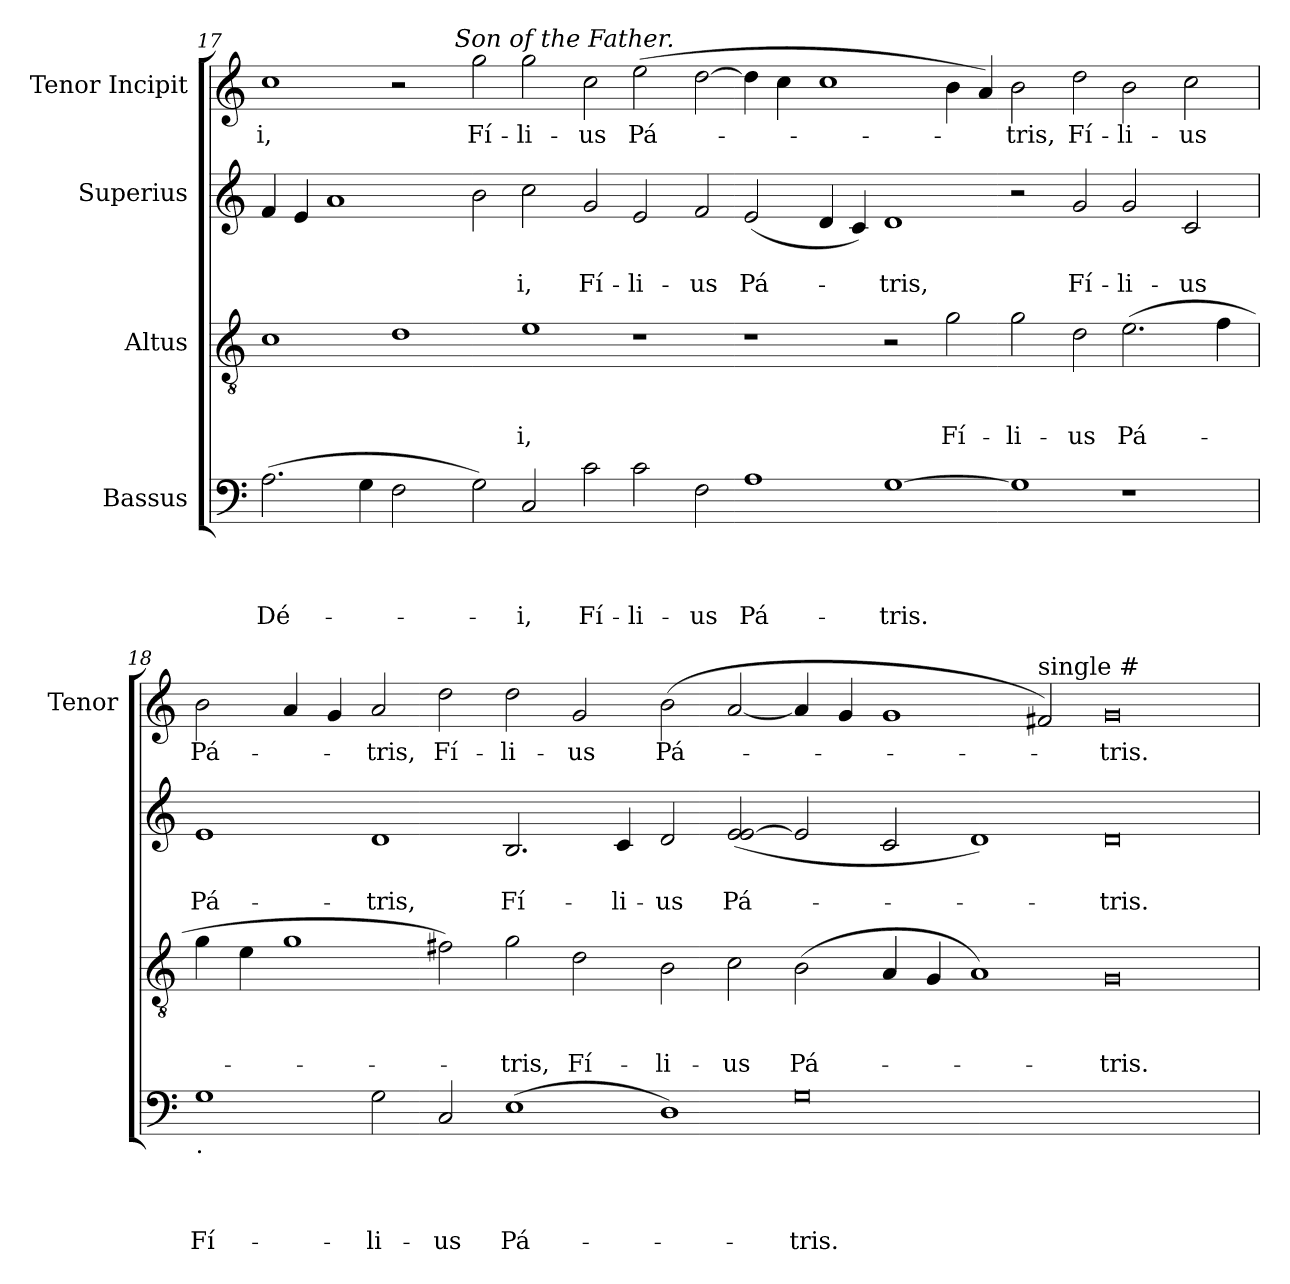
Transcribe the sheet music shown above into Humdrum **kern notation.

**kern	**text	**text	**text	**text	**kern	**text	**text	**text	**kern	**text	**text	**kern	**text
*part4	*part4	*part4	*part4	*part4	*part3	*part3	*part3	*part3	*part2	*part2	*part2	*part1	*part1
*staff4	*staff4	*staff4	*staff4	*staff4	*staff3	*staff3	*staff3	*staff3	*staff2	*staff2	*staff2	*staff1	*staff1
*I"Bassus	*	*	*	*	*I"Altus	*	*	*	*I"Superius	*	*	*I"Tenor Incipit	*
*	*	*	*	*	*	*	*	*	*	*	*	*I'Tenor	*
!!LO:LB:g=z
*clefF4	*	*	*	*	*clefGv2	*	*	*	*clefG2	*	*	*clefG2	*
*k[]	*	*	*	*	*k[]	*	*	*	*k[]	*	*	*k[]	*
*C:	*	*	*	*	*C:	*	*	*	*C:	*	*	*C:	*
=17	=17	=17	=17	=17	=17	=17	=17	=17	=17	=17	=17	=17	=17
!	!	!	!	!LO:LY:b	!	!	!	!	!	!	!	!	!LO:LY:b
*	*	*	*	*	*	*	*	*	*	*	*	*^	*
(>2.A\	.	.	.	Dé-	1c	.	.	.	4f/	.	.	1cc	1ryy	-i,
.	.	.	.	.	.	.	.	.	4e/	.	.	.	.	.
.	.	.	.	.	.	.	.	.	1a	.	.	.	.	.
4G\	.	.	.	.	.	.	.	.	.	.	.	.	.	.
2F\	.	.	.	.	1d	.	.	.	.	.	.	2r	4ryy	.
.	.	.	.	.	.	.	.	.	.	.	.	.	8ryy	.
.	.	.	.	.	.	.	.	.	.	.	.	.	32ryy	.
!	!	!	!	!	!	!	!	!	!	!	!	!	!LO:TX:a:i:t=Son of the Father.	!
.	.	.	.	.	.	.	.	.	.	.	.	.	1ryy	.
!	!	!	!	!	!	!	!	!	!	!	!	!	!	!LO:LY:b
2G\)	.	.	.	.	.	.	.	.	2b\	.	.	2gg\	.	Fí-
!	!	!	!	!LO:LY:b	!	!	!	!LO:LY:b	!	!	!LO:LY:b	!	!	!LO:LY:b
2C/	.	.	.	-i,	1e	.	.	-i,	2cc\	.	-i,	2gg\	.	-li-
.	.	.	.	.	.	.	.	.	.	.	.	.	1ryy	.
!	!	!	!	!LO:LY:b	!	!	!	!	!	!	!LO:LY:b	!	!	!LO:LY:b
2c\	.	.	.	Fí-	.	.	.	.	2g/	.	Fí-	2cc\	.	-us
!	!	!	!	!LO:LY:b	!	!	!	!	!	!	!LO:LY:b	!	!	!LO:LY:b
2c\	.	.	.	-li-	1r	.	.	.	2e/	.	-li-	(>2ee\	.	Pá-
.	.	.	.	.	.	.	.	.	.	.	.	.	1ryy	.
!	!	!	!	!LO:LY:b	!	!	!	!	!	!	!LO:LY:b	!	!	!
2F\	.	.	.	-us	.	.	.	.	2f/	.	-us	[>2dd\	.	.
!	!	!	!	!LO:LY:b	!	!	!	!	!	!	!LO:LY:b	!	!	!
1A	.	.	.	Pá-	1r	.	.	.	(<2e/	.	Pá-	4dd\]	.	.
.	.	.	.	.	.	.	.	.	.	.	.	4cc\	.	.
.	.	.	.	.	.	.	.	.	.	.	.	.	1ryy	.
.	.	.	.	.	.	.	.	.	4d/	.	.	1cc	.	.
.	.	.	.	.	.	.	.	.	4c/)	.	.	.	.	.
!	!	!	!	!LO:LY:b	!	!	!	!	!	!	!LO:LY:b	!	!	!
[>1G	.	.	.	-tris.	2r	.	.	.	1d	.	-tris,	.	.	.
.	.	.	.	.	.	.	.	.	.	.	.	.	1ryy	.
!	!	!	!	!	!	!	!	!LO:LY:b	!	!	!	!	!	!
.	.	.	.	.	2g\	.	.	Fí-	.	.	.	4b\	.	.
.	.	.	.	.	.	.	.	.	.	.	.	4a/)	.	.
!	!	!	!	!	!	!	!	!LO:LY:b	!	!	!	!	!	!LO:LY:b
1G]	.	.	.	.	2g\	.	.	-li-	2r	.	.	2b\	.	-tris,
.	.	.	.	.	.	.	.	.	.	.	.	.	1ryy	.
!	!	!	!	!	!	!	!	!LO:LY:b	!	!	!LO:LY:b	!	!	!LO:LY:b
.	.	.	.	.	2d\	.	.	-us	2g/	.	Fí-	2dd\	.	Fí-
!	!	!	!	!	!	!	!	!LO:LY:b	!	!	!LO:LY:b	!	!	!LO:LY:b
1r	.	.	.	.	(>2.e\	.	.	Pá-	2g/	.	-li-	2b\	.	-li-
.	.	.	.	.	.	.	.	.	.	.	.	.	2ryy	.
!	!	!	!	!	!	!	!	!	!	!	!LO:LY:b	!	!	!LO:LY:b
.	.	.	.	.	.	.	.	.	2c/	.	-us	2cc\	.	-us
.	.	.	.	.	4f\	.	.	.	.	.	.	.	.	.
.	.	.	.	.	.	.	.	.	.	.	.	.	16.ryy	.
!!LO:PB:g=z
=18	=18	=18	=18	=18	=18	=18	=18	=18	=18	=18	=18	=18	=18	=18
!LO:TX:b:t=.	!	!	!	!	!	!	!	!	!	!	!	!	!	!
!	!	!	!	!LO:LY:b	!	!	!	!	!	!	!LO:LY:b	!	!	!LO:LY:b
*	*	*	*	*	*	*	*	*	*	*	*	*v	*v	*
1G	.	.	.	Fí-	4g\	.	.	.	1e	.	Pá-	2b\	Pá-
.	.	.	.	.	4e\	.	.	.	.	.	.	.	.
.	.	.	.	.	1g	.	.	.	.	.	.	4a/	.
.	.	.	.	.	.	.	.	.	.	.	.	4g/	.
!	!	!	!	!LO:LY:b	!	!	!	!	!	!	!LO:LY:b	!	!LO:LY:b
2G\	.	.	.	-li-	.	.	.	.	1d	.	-tris,	2a/	-tris,
!	!	!	!	!LO:LY:b	!	!	!	!	!	!	!	!	!LO:LY:b
2C/	.	.	.	-us	2f#X\)	.	.	.	.	.	.	2dd\	Fí-
!	!	!	!	!LO:LY:b	!	!	!	!LO:LY:b	!	!	!LO:LY:b	!	!LO:LY:b
(>1E	.	.	.	Pá-	2g\	.	.	-tris,	2.B/	.	Fí-	2dd\	-li-
!	!	!	!	!	!	!	!	!LO:LY:b	!	!	!	!	!LO:LY:b
.	.	.	.	.	2d\	.	.	Fí-	.	.	.	2g/	-us
!	!	!	!	!	!	!	!	!	!	!	!LO:LY:b	!	!
.	.	.	.	.	.	.	.	.	4c/	.	-li-	.	.
!	!	!	!	!	!	!	!	!LO:LY:b	!	!	!LO:LY:b	!	!LO:LY:b
1D)	.	.	.	.	2B\	.	.	-li-	2d/	.	-us	(>2b\	Pá-
!	!	!	!	!	!	!	!	!LO:LY:b	!	!	!LO:LY:b	!	!
.	.	.	.	.	2c\	.	.	-us	(<2e/ [<2e/	.	Pá-	[<2a/	.
!	!	!	!	!LO:LY:b	!	!	!	!LO:LY:b	!	!	!	!	!
0G	.	.	.	-tris.	(>2B\	.	.	Pá-	2e/]	.	.	4a/]	.
.	.	.	.	.	.	.	.	.	.	.	.	4g/	.
.	.	.	.	.	4A/	.	.	.	2c/	.	.	1g	.
.	.	.	.	.	4G/	.	.	.	.	.	.	.	.
.	.	.	.	.	1A)	.	.	.	1d)	.	.	.	.
!	!	!	!	!	!	!	!	!	!	!	!	!LO:TX:a:t=single #	!
.	.	.	.	.	.	.	.	.	.	.	.	2f#/)	.
!	!	!	!	!	!	!	!	!LO:LY:b	!	!	!LO:LY:b	!	!LO:LY:b
0ryy	.	.	.	.	0G	.	.	-tris.	0d	.	-tris.	0g	-tris.
=	=	=	=	=	=	=	=	=	=	=	=	=	=
*-	*-	*-	*-	*-	*-	*-	*-	*-	*-	*-	*-	*-	*-
